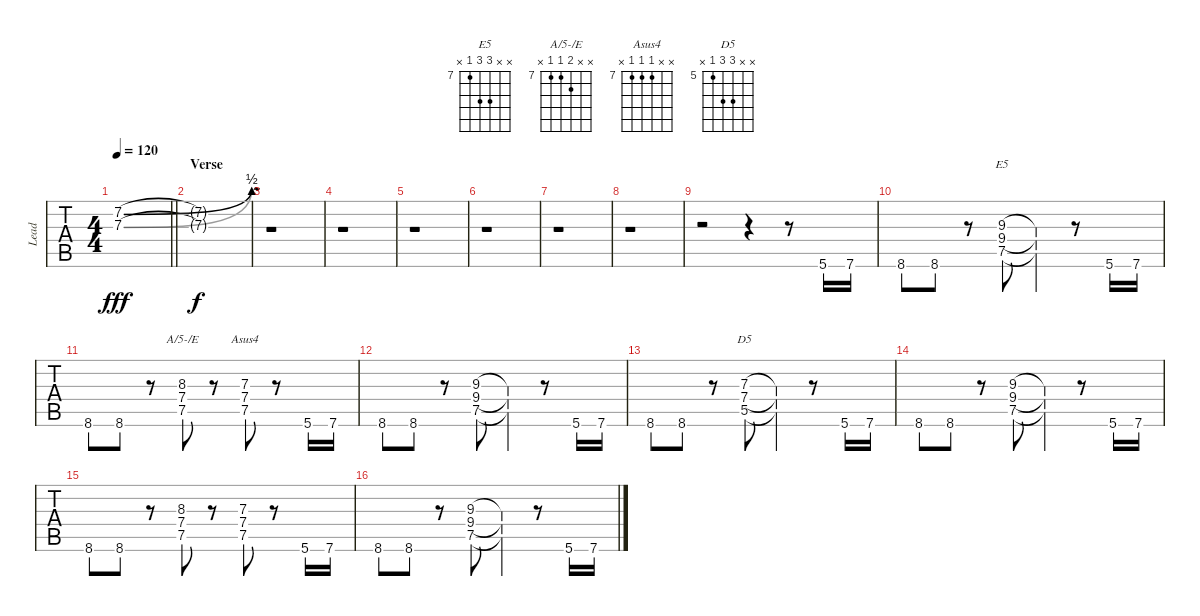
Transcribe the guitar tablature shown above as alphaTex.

\track ("Lead" "Lead") {instrument distortionguitar}
\staff {tabs}
\tuning (E4 B3 G3 D3 A2 E2) {hide}
\chord ("E5" x x 9 9 7 x) {firstfret 7}
\chord ("A/5-/E" x x 8 7 7 x) {firstfret 7}
\chord ("Asus4" x x 7 7 7 x) {firstfret 7}
\chord ("D5" x x 7 7 5 x) {firstfret 5}
\ts (4 4)
\tempo 120
\clef g2
\barLineRight lightlight
\ks c
(7.2{be (bend 0 0 60 2)} 7.3{be (bend 0 0 60 2)}).1{dy fff} |
\section ("" "Verse")
(7.2{v t} 7.3{v t}).1{dy f} |
r.1 |
r.1 |
r.1 |
r.1 |
r.1 |
r.1 |
r.2 r.4 r.8 5.6.16 7.6.16 |
8.6.8 8.6.8 r.8 (9.3 9.4 7.5).8{ch "E5"} (9.3{t} 9.4{t} 7.5{t}).4 r.8 5.6.16 7.6.16 |
8.6.8 8.6.8 r.8 (8.3 7.4 7.5).8{ch "A/5-/E"} r.8 (7.3 7.4 7.5).8{ch "Asus4"} r.8 5.6.16 7.6.16 |
8.6.8 8.6.8 r.8 (9.3 9.4 7.5).8 (9.3{t} 9.4{t} 7.5{t}).4 r.8 5.6.16 7.6.16 |
8.6.8 8.6.8 r.8 (7.3 7.4 5.5).8{ch "D5"} (7.3{t} 7.4{t} 5.5{t}).4 r.8 5.6.16 7.6.16 |
8.6.8 8.6.8 r.8 (9.3 9.4 7.5).8 (9.3{t} 9.4{t} 7.5{t}).4 r.8 5.6.16 7.6.16 |
8.6.8 8.6.8 r.8 (8.3 7.4 7.5).8 r.8 (7.3 7.4 7.5).8 r.8 5.6.16 7.6.16 |
8.6.8 8.6.8 r.8 (9.3 9.4 7.5).8 (9.3{t} 9.4{t} 7.5{t}).4 r.8 5.6.16 7.6.16
